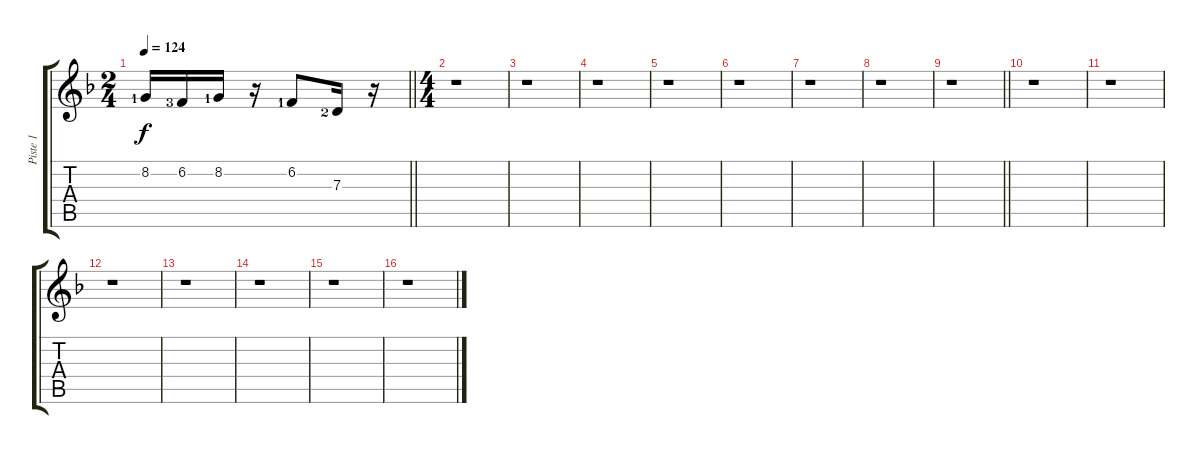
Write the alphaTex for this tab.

\track ("Piste 1" "Piste 1") {instrument flute}
\staff {score tabs}
\tuning (E4 B3 G3 D3 A2 E2) {hide}
\ts (2 4)
\tempo 124
\clef g2
\barLineRight lightlight
\ks dminor
8.2{lf 2}.16{dy f} 6.2{lf 4}.16 8.2{lf 2}.16 r.16 6.2{lf 2}.8 7.3{lf 3}.16 r.16 |
\ts (4 4)
r.1 |
r.1 |
r.1 |
r.1 |
r.1 |
r.1 |
r.1 |
\barLineRight lightlight
r.1 |
r.1 |
r.1 |
r.1 |
r.1 |
r.1 |
r.1 |
r.1
